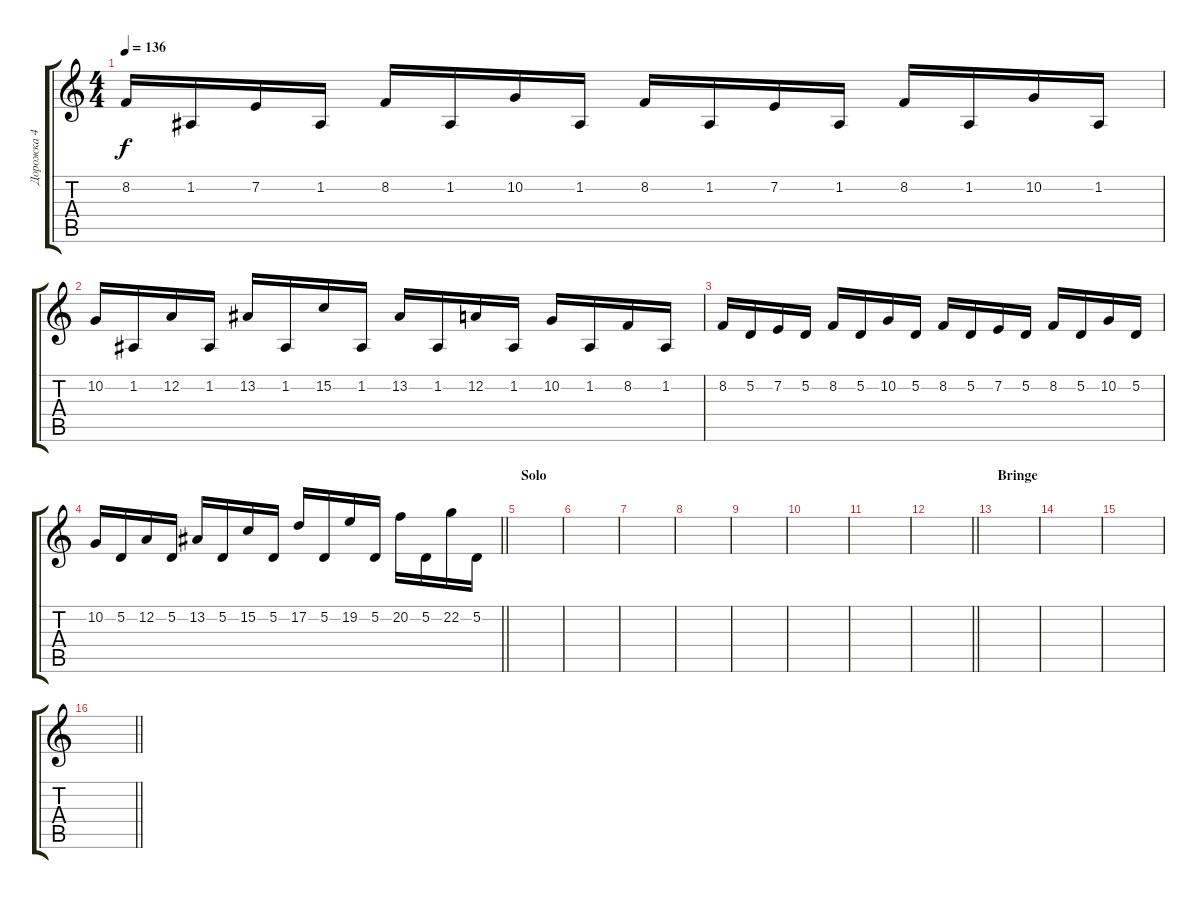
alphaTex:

\track ("Дорожка 4" "Дорожка 4") {instrument harpsichord}
\staff {score tabs}
\tuning (D4 A3 F3 C3 G2 D2) {hide}
\ts (4 4)
\tempo 136
\clef g2
\ks c
8.2.16{dy f} 1.2.16 7.2.16 1.2.16 8.2.16 1.2.16 10.2.16 1.2.16 8.2.16 1.2.16 7.2.16 1.2.16 8.2.16 1.2.16 10.2.16 1.2.16 |
10.2.16 1.2.16 12.2.16 1.2.16 13.2.16 1.2.16 15.2.16 1.2.16 13.2.16 1.2.16 12.2.16 1.2.16 10.2.16 1.2.16 8.2.16 1.2.16 |
8.2.16 5.2.16 7.2.16 5.2.16 8.2.16 5.2.16 10.2.16 5.2.16 8.2.16 5.2.16 7.2.16 5.2.16 8.2.16 5.2.16 10.2.16 5.2.16 |
\barLineRight lightlight
10.2.16 5.2.16 12.2.16 5.2.16 13.2.16 5.2.16 15.2.16 5.2.16 17.2.16 5.2.16 19.2.16 5.2.16 20.2.16 5.2.16 22.2.16 5.2.16 |
\section ("" "Solo")
|
|
|
|
|
|
|
\barLineRight lightlight
|
\section ("" "Bringe")
|
|
|
\barLineRight lightlight
